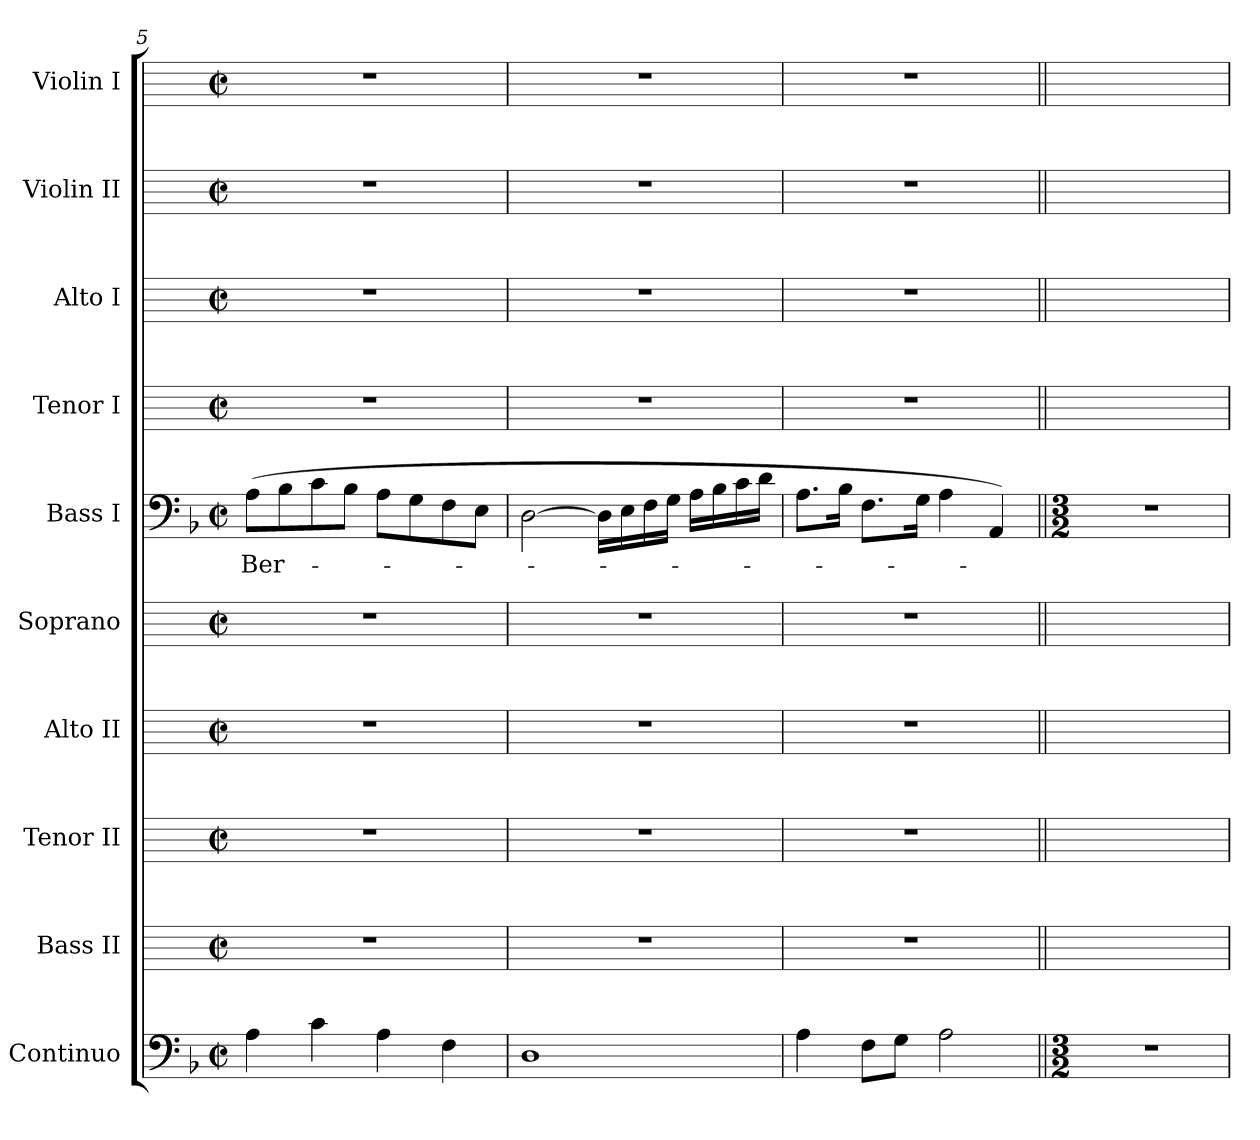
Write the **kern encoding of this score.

**kern	**kern	**kern	**kern	**kern	**kern	**text	**kern	**kern	**kern	**kern
*part10	*part9	*part8	*part7	*part6	*part5	*part5	*part4	*part3	*part2	*part1
*staff10	*staff9	*staff8	*staff7	*staff6	*staff5	*staff5	*staff4	*staff3	*staff2	*staff1
*I"Continuo	*I"Bass II	*I"Tenor II	*I"Alto II	*I"Soprano	*I"Bass I	*	*I"Tenor I	*I"Alto I	*I"Violin II	*I"Violin I
*	*I'B	*I'T	*I'A	*I'S	*I'B	*	*I'T	*I'A	*I'Vln	*I'Vln
*clefF4	*	*	*	*	*clefF4	*	*	*	*	*
*k[b-]	*	*	*	*	*k[b-]	*	*	*	*	*
*F:	*	*	*	*	*F:	*	*	*	*	*
*M2/2	*M2/2	*M2/2	*M2/2	*M2/2	*M2/2	*	*M2/2	*M2/2	*M2/2	*M2/2
*met(c|)	*met(c|)	*met(c|)	*met(c|)	*met(c|)	*met(c|)	*	*met(c|)	*met(c|)	*met(c|)	*met(c|)
=5	=5	=5	=5	=5	=5	=5	=5	=5	=5	=5
!	!	!	!	!	!	!LO:LY:b	!	!	!	!
4A	1r	1r	1r	1r	(<8AL	Ber-	1r	1r	1r	1r
.	.	.	.	.	8B-	.	.	.	.	.
4c	.	.	.	.	8c	.	.	.	.	.
.	.	.	.	.	8B-J	.	.	.	.	.
4A	.	.	.	.	8AL	.	.	.	.	.
.	.	.	.	.	8G	.	.	.	.	.
4F	.	.	.	.	8F	.	.	.	.	.
.	.	.	.	.	8EJ	.	.	.	.	.
=6	=6	=6	=6	=6	=6	=6	=6	=6	=6	=6
1D	1r	1r	1r	1r	[2D	.	1r	1r	1r	1r
.	.	.	.	.	16DLL]	.	.	.	.	.
.	.	.	.	.	16E	.	.	.	.	.
.	.	.	.	.	16F	.	.	.	.	.
.	.	.	.	.	16GJJ	.	.	.	.	.
.	.	.	.	.	16ALL	.	.	.	.	.
.	.	.	.	.	16B-	.	.	.	.	.
.	.	.	.	.	16c	.	.	.	.	.
.	.	.	.	.	16dJJ	.	.	.	.	.
=7	=7	=7	=7	=7	=7	=7	=7	=7	=7	=7
4A	1r	1r	1r	1r	8.AL	.	1r	1r	1r	1r
.	.	.	.	.	16B-J	.	.	.	.	.
8FL	.	.	.	.	8.FL	.	.	.	.	.
8GJ	.	.	.	.	.	.	.	.	.	.
.	.	.	.	.	16GJ	.	.	.	.	.
2A	.	.	.	.	4A	.	.	.	.	.
.	.	.	.	.	4AA)	.	.	.	.	.
=8||	=8||	=8||	=8||	=8||	=8||	=8||	=8||	=8||	=8||	=8||
*M3/2	*	*	*	*	*M3/2	*	*	*	*	*
1.r	1.ryy	1.ryy	1.ryy	1.ryy	1.r	.	1.ryy	1.ryy	1.ryy	1.ryy
=	=	=	=	=	=	=	=	=	=	=
*-	*-	*-	*-	*-	*-	*-	*-	*-	*-	*-
